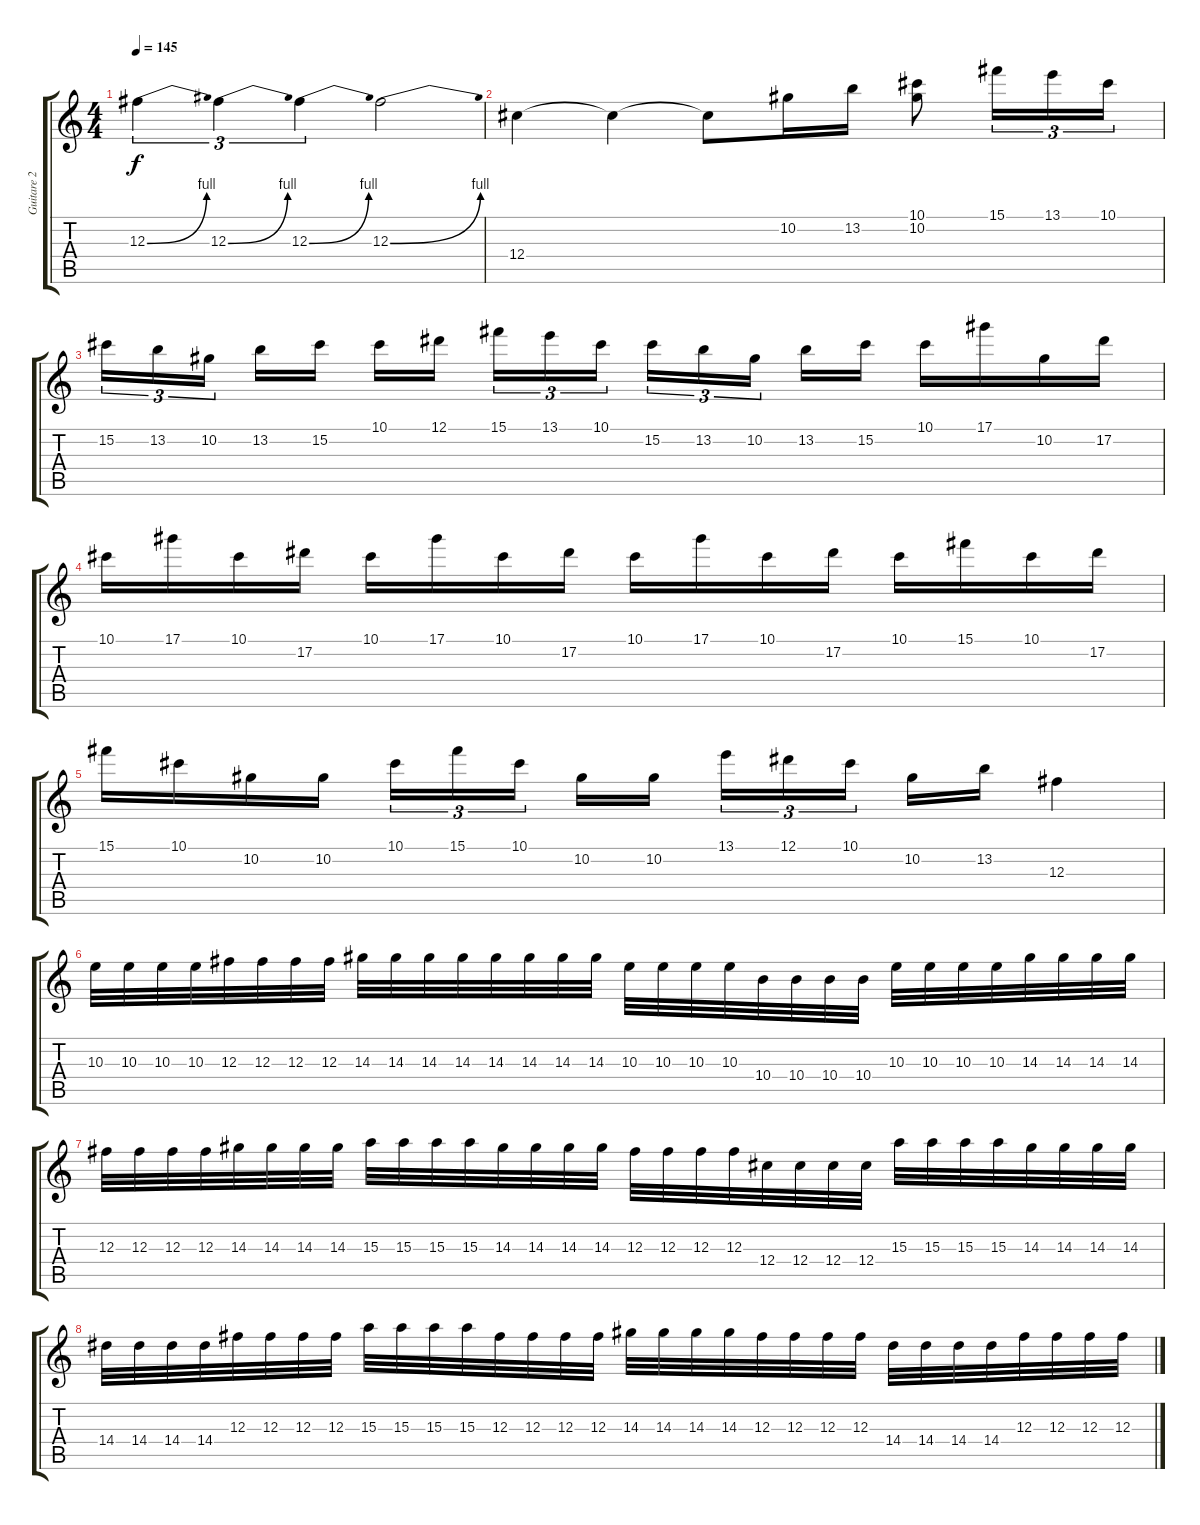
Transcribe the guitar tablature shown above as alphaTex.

\track ("Guitare 2" "Guitare 2") {instrument distortionguitar}
\staff {score tabs}
\tuning (Eb4 Bb3 Gb3 Db3 Ab2 Eb2) {hide}
\ts (4 4)
\tempo 145
\clef g2
\ks c
12.3{be (bend 0 0 60 4)}.4{tu (3 2) dy f} 12.3{be (bend 0 0 60 4)}.4{tu (3 2)} 12.3{be (bend 0 0 60 4)}.4{tu (3 2)} 12.3{be (bend 0 0 60 4)}.2 |
12.4.4 12.4{t}.4 12.4{t}.8 10.2.16 13.2.16 (10.1 10.2).8 15.1.16{tu (3 2)} 13.1.16{tu (3 2)} 10.1.16{tu (3 2)} |
15.2.16{tu (3 2)} 13.2.16{tu (3 2)} 10.2.16{tu (3 2)} 13.2.16 15.2.16 10.1.16 12.1.16 15.1.16{tu (3 2)} 13.1.16{tu (3 2)} 10.1.16{tu (3 2)} 15.2.16{tu (3 2)} 13.2.16{tu (3 2)} 10.2.16{tu (3 2)} 13.2.16 15.2.16 10.1.16 17.1.16 10.2.16 17.2.16 |
10.1.16 17.1.16 10.1.16 17.2.16 10.1.16 17.1.16 10.1.16 17.2.16 10.1.16 17.1.16 10.1.16 17.2.16 10.1.16 15.1.16 10.1.16 17.2.16 |
15.1.16 10.1.16 10.2.16 10.2.16 10.1.16{tu (3 2)} 15.1.16{tu (3 2)} 10.1.16{tu (3 2)} 10.2.16 10.2.16 13.1.16{tu (3 2)} 12.1.16{tu (3 2)} 10.1.16{tu (3 2)} 10.2.16 13.2.16 12.3.4 |
10.3.32 10.3.32 10.3.32 10.3.32 12.3.32 12.3.32 12.3.32 12.3.32 14.3.32 14.3.32 14.3.32 14.3.32 14.3.32 14.3.32 14.3.32 14.3.32 10.3.32 10.3.32 10.3.32 10.3.32 10.4.32 10.4.32 10.4.32 10.4.32 10.3.32 10.3.32 10.3.32 10.3.32 14.3.32 14.3.32 14.3.32 14.3.32 |
12.3.32 12.3.32 12.3.32 12.3.32 14.3.32 14.3.32 14.3.32 14.3.32 15.3.32 15.3.32 15.3.32 15.3.32 14.3.32 14.3.32 14.3.32 14.3.32 12.3.32 12.3.32 12.3.32 12.3.32 12.4.32 12.4.32 12.4.32 12.4.32 15.3.32 15.3.32 15.3.32 15.3.32 14.3.32 14.3.32 14.3.32 14.3.32 |
14.4.32 14.4.32 14.4.32 14.4.32 12.3.32 12.3.32 12.3.32 12.3.32 15.3.32 15.3.32 15.3.32 15.3.32 12.3.32 12.3.32 12.3.32 12.3.32 14.3.32 14.3.32 14.3.32 14.3.32 12.3.32 12.3.32 12.3.32 12.3.32 14.4.32 14.4.32 14.4.32 14.4.32 12.3.32 12.3.32 12.3.32 12.3.32
